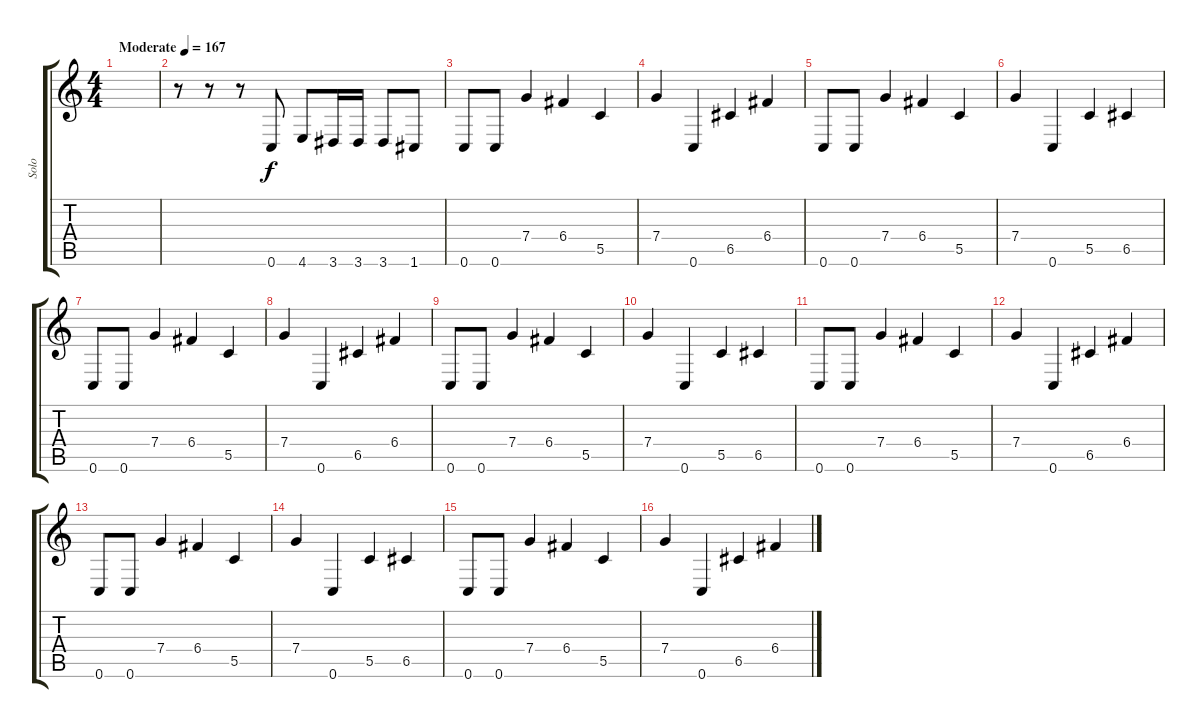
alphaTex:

\track ("Solo" "Solo") {instrument overdrivenguitar}
\staff {score tabs}
\tuning (D4 A3 F3 C3 G2 C2) {hide}
\ts (4 4)
\tempo (167 "Moderate")
\clef g2
\ks c
|
r.8 r.8 r.8 0.6.8 4.6.8 3.6.16 3.6.16 3.6.8 1.6.8 |
0.6.8 0.6.8 7.4.4 6.4.4 5.5.4 |
7.4.4 0.6.4 6.5.4 6.4.4 |
0.6.8 0.6.8 7.4.4 6.4.4 5.5.4 |
7.4.4 0.6.4 5.5.4 6.5.4 |
0.6.8 0.6.8 7.4.4 6.4.4 5.5.4 |
7.4.4 0.6.4 6.5.4 6.4.4 |
0.6.8 0.6.8 7.4.4 6.4.4 5.5.4 |
7.4.4 0.6.4 5.5.4 6.5.4 |
0.6.8 0.6.8 7.4.4 6.4.4 5.5.4 |
7.4.4 0.6.4 6.5.4 6.4.4 |
0.6.8 0.6.8 7.4.4 6.4.4 5.5.4 |
7.4.4 0.6.4 5.5.4 6.5.4 |
0.6.8 0.6.8 7.4.4 6.4.4 5.5.4 |
7.4.4 0.6.4 6.5.4 6.4.4
